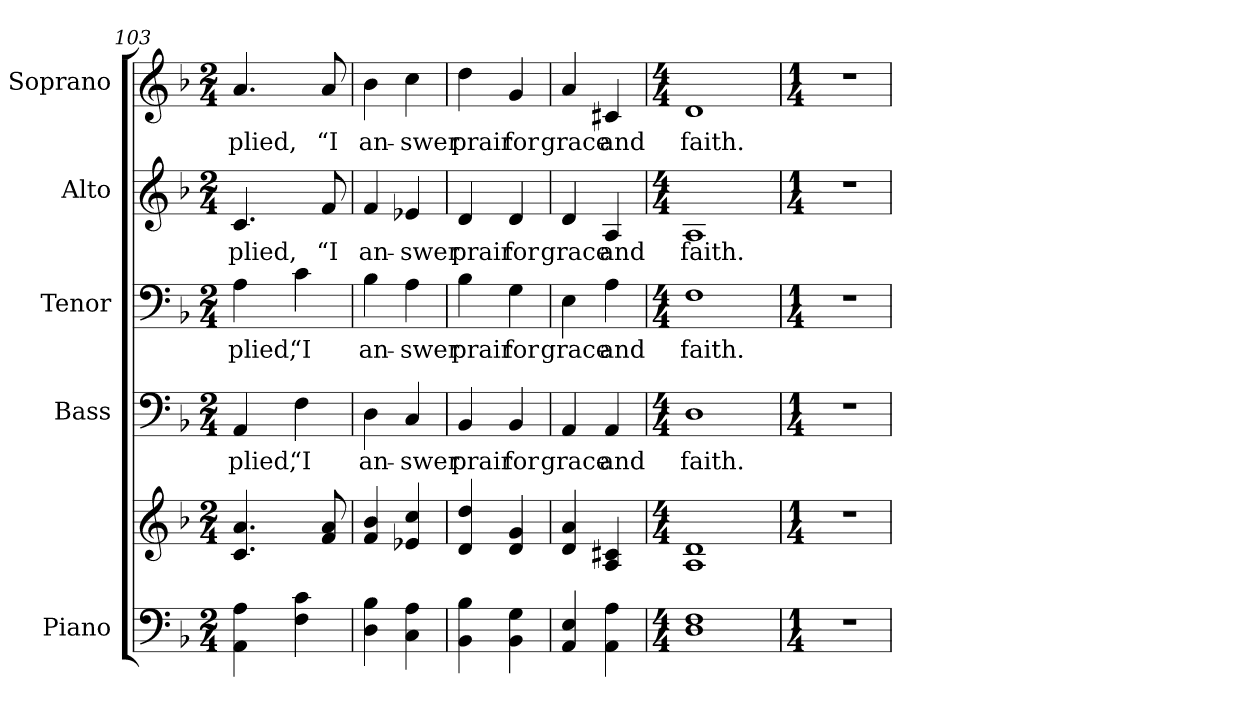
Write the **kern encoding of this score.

**kern	**kern	**kern	**text	**kern	**text	**kern	**text	**kern	**text
*part5	*part5	*part4	*part4	*part3	*part3	*part2	*part2	*part1	*part1
*staff6	*staff5	*staff4	*staff4	*staff3	*staff3	*staff2	*staff2	*staff1	*staff1
*I"Piano	*	*I"Bass	*	*I"Tenor	*	*I"Alto	*	*I"Soprano	*
*I'Pno.	*	*I'B.	*	*I'T.	*	*I'A.	*	*I'S.	*
*clefF4	*clefG2	*clefF4	*	*clefF4	*	*clefG2	*	*clefG2	*
*k[b-]	*k[b-]	*k[b-]	*	*k[b-]	*	*k[b-]	*	*k[b-]	*
*F:	*F:	*F:	*	*F:	*	*F:	*	*F:	*
*M2/4	*M2/4	*M2/4	*	*M2/4	*	*M2/4	*	*M2/4	*
=103	=103	=103	=103	=103	=103	=103	=103	=103	=103
!	!	!	!LO:LY:b:color=#000000	!	!	!	!	!	!
!	!	!	!	!	!LO:LY:b:color=#000000	!	!	!	!
!	!	!	!	!	!	!	!LO:LY:b:color=#000000	!	!
!	!	!	!	!	!	!	!	!	!LO:LY:b:color=#000000
4AAi\ 4Ai	4.ci/ 4.ai	4AAi/	-plied,	4Ai\	-plied,	4.ci/	-plied,	4.ai/	-plied,
!	!	!	!LO:LY:b:color=#000000	!	!	!	!	!	!
!	!	!	!	!	!LO:LY:b:color=#000000	!	!	!	!
4Fi\ 4ci	.	4Fi\	“I	4ci\	“I	.	.	.	.
!	!	!	!	!	!	!	!LO:LY:b:color=#000000	!	!
!	!	!	!	!	!	!	!	!	!LO:LY:b:color=#000000
.	8fi/ 8ai	.	.	.	.	8fi/	“I	8ai/	“I
=104	=104	=104	=104	=104	=104	=104	=104	=104	=104
!	!	!	!LO:LY:b:color=#000000	!	!	!	!	!	!
!	!	!	!	!	!LO:LY:b:color=#000000	!	!	!	!
!	!	!	!	!	!	!	!LO:LY:b:color=#000000	!	!
!	!	!	!	!	!	!	!	!	!LO:LY:b:color=#000000
4Di\ 4B-i	4fi/ 4b-i	4Di\	an-	4B-i\	an-	4fi/	an-	4b-i\	an-
!	!	!	!LO:LY:b:color=#000000	!	!	!	!	!	!
!	!	!	!	!	!LO:LY:b:color=#000000	!	!	!	!
!	!	!	!	!	!	!	!LO:LY:b:color=#000000	!	!
!	!	!	!	!	!	!	!	!	!LO:LY:b:color=#000000
4Ci\ 4Ai	4e-Xi/ 4cci	4Ci/	-swer	4Ai\	-swer	4e-Xi/	-swer	4cci\	-swer
!!LO:PB:g=z
=105	=105	=105	=105	=105	=105	=105	=105	=105	=105
!	!	!	!LO:LY:b:color=#000000	!	!	!	!	!	!
!	!	!	!	!	!LO:LY:b:color=#000000	!	!	!	!
!	!	!	!	!	!	!	!LO:LY:b:color=#000000	!	!
!	!	!	!	!	!	!	!	!	!LO:LY:b:color=#000000
4BB-i\ 4B-i	4di/ 4ddi	4BB-i/	prair	4B-i\	prair	4di/	prair	4ddi\	prair
!	!	!	!LO:LY:b:color=#000000	!	!	!	!	!	!
!	!	!	!	!	!LO:LY:b:color=#000000	!	!	!	!
!	!	!	!	!	!	!	!LO:LY:b:color=#000000	!	!
!	!	!	!	!	!	!	!	!	!LO:LY:b:color=#000000
4BB-i\ 4Gi	4di/ 4gi	4BB-i/	for	4Gi\	for	4di/	for	4gi/	for
=106	=106	=106	=106	=106	=106	=106	=106	=106	=106
!	!	!	!LO:LY:b:color=#000000	!	!	!	!	!	!
!	!	!	!	!	!LO:LY:b:color=#000000	!	!	!	!
!	!	!	!	!	!	!	!LO:LY:b:color=#000000	!	!
!	!	!	!	!	!	!	!	!	!LO:LY:b:color=#000000
4AAi/ 4Ei	4di/ 4ai	4AAi/	grace	4Ei\	grace	4di/	grace	4ai/	grace
!	!	!	!LO:LY:b:color=#000000	!	!	!	!	!	!
!	!	!	!	!	!LO:LY:b:color=#000000	!	!	!	!
!	!	!	!	!	!	!	!LO:LY:b:color=#000000	!	!
!	!	!	!	!	!	!	!	!	!LO:LY:b:color=#000000
4AAi\ 4Ai	4Ai/ 4c#Xi	4AAi/	and	4Ai\	and	4Ai/	and	4c#Xi/	and
=107	=107	=107	=107	=107	=107	=107	=107	=107	=107
*M4/4	*M4/4	*M4/4	*	*M4/4	*	*M4/4	*	*M4/4	*
!	!	!	!LO:LY:b:color=#000000	!	!	!	!	!	!
!	!	!	!	!	!LO:LY:b:color=#000000	!	!	!	!
!	!	!	!	!	!	!	!LO:LY:b:color=#000000	!	!
!	!	!	!	!	!	!	!	!	!LO:LY:b:color=#000000
1Di 1Fi	1Ai 1di	1Di	faith.	1Fi	faith.	1Ai	faith.	1di	faith.
!!LO:PB:g=z
=108	=108	=108	=108	=108	=108	=108	=108	=108	=108
*M1/4	*M1/4	*M1/4	*	*M1/4	*	*M1/4	*	*M1/4	*
!LO:N:vis=1	!LO:N:vis=1	!LO:N:vis=1	!	!LO:N:vis=1	!	!LO:N:vis=1	!	!LO:N:vis=1	!
4r	4r	4r	.	4r	.	4r	.	4r	.
=	=	=	=	=	=	=	=	=	=
*-	*-	*-	*-	*-	*-	*-	*-	*-	*-
